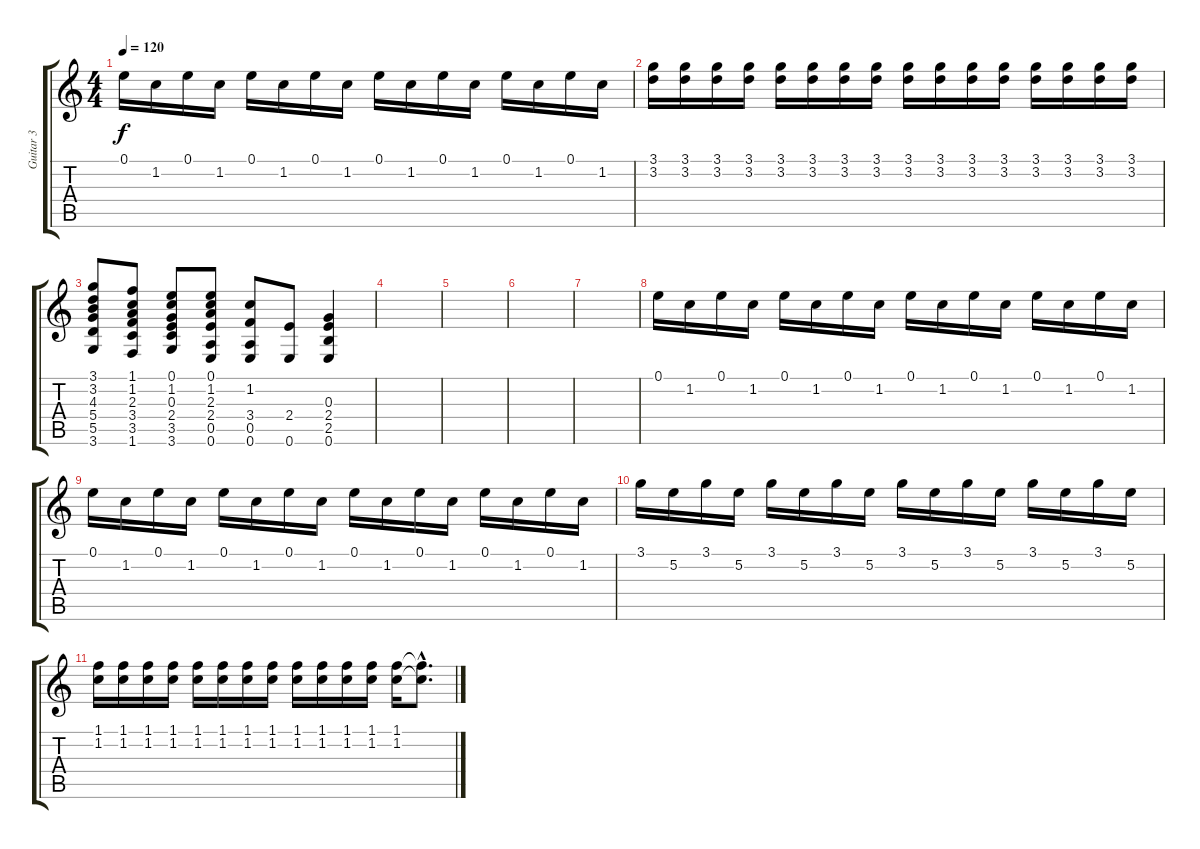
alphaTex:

\track ("Guitar 3" "Guitar 3") {instrument acousticguitarnylon}
\staff {score tabs}
\tuning (E4 B3 G3 D3 A2 E2) {hide}
\ts (4 4)
\tempo 120
\clef g2
\ks c
0.1.16{dy f} 1.2.16 0.1.16 1.2.16 0.1.16 1.2.16 0.1.16 1.2.16 0.1.16 1.2.16 0.1.16 1.2.16 0.1.16 1.2.16 0.1.16 1.2.16 |
(3.1 3.2).16 (3.1 3.2).16 (3.1 3.2).16 (3.1 3.2).16 (3.1 3.2).16 (3.1 3.2).16 (3.1 3.2).16 (3.1 3.2).16 (3.1 3.2).16 (3.1 3.2).16 (3.1 3.2).16 (3.1 3.2).16 (3.1 3.2).16 (3.1 3.2).16 (3.1 3.2).16 (3.1 3.2).16 |
(3.1 3.2 4.3 5.4 5.5 3.6).8 (1.1 1.2 2.3 3.4 3.5 1.6).8 (0.1 1.2 0.3 2.4 3.5 3.6).8 (0.1 1.2 2.3 2.4 0.5 0.6).8 (1.2 3.4 0.5 0.6).8 (2.4 0.6).8 (0.3 2.4 2.5 0.6).4 |
|
|
|
|
0.1.16 1.2.16 0.1.16 1.2.16 0.1.16 1.2.16 0.1.16 1.2.16 0.1.16 1.2.16 0.1.16 1.2.16 0.1.16 1.2.16 0.1.16 1.2.16 |
0.1.16 1.2.16 0.1.16 1.2.16 0.1.16 1.2.16 0.1.16 1.2.16 0.1.16 1.2.16 0.1.16 1.2.16 0.1.16 1.2.16 0.1.16 1.2.16 |
3.1.16 5.2.16 3.1.16 5.2.16 3.1.16 5.2.16 3.1.16 5.2.16 3.1.16 5.2.16 3.1.16 5.2.16 3.1.16 5.2.16 3.1.16 5.2.16 |
(1.1 1.2).16 (1.1 1.2).16 (1.1 1.2).16 (1.1 1.2).16 (1.1 1.2).16 (1.1 1.2).16 (1.1 1.2).16 (1.1 1.2).16 (1.1 1.2).16 (1.1 1.2).16 (1.1 1.2).16 (1.1 1.2).16 (1.1 1.2).16 (1.1{hac t} 1.2{hac t}).8{d}
